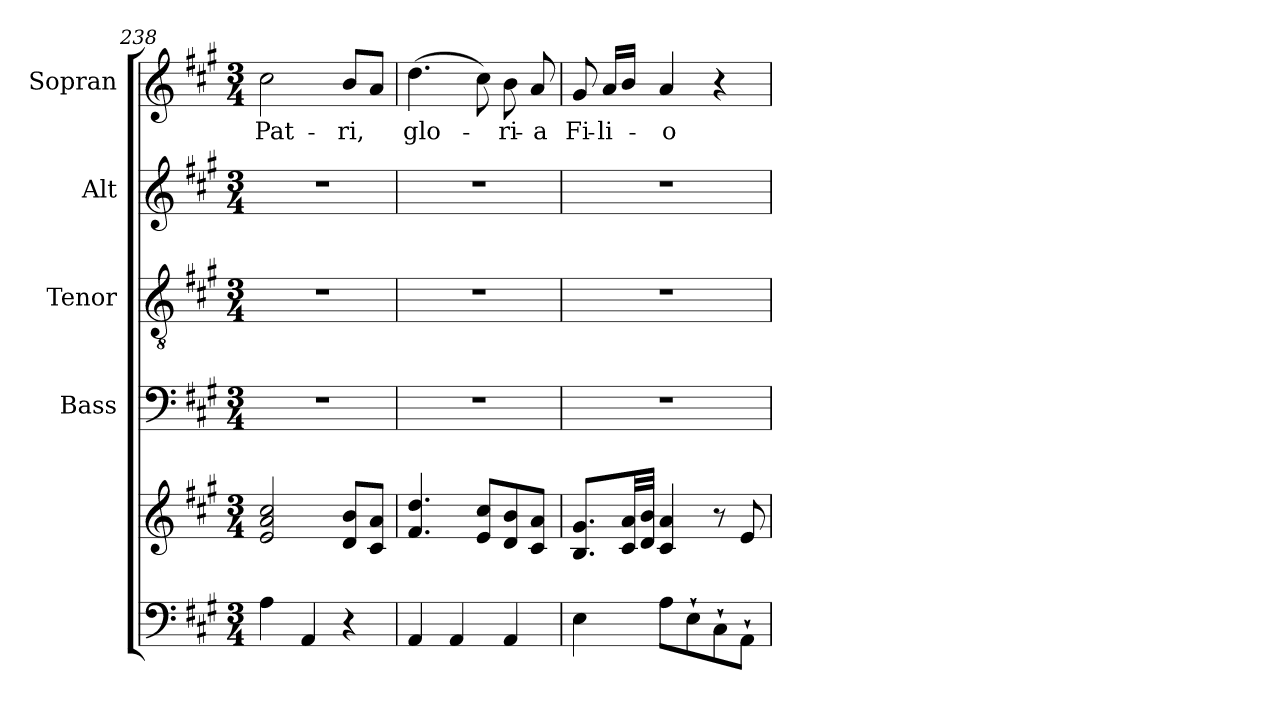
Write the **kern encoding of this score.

**kern	**kern	**kern	**kern	**kern	**kern	**text
*part5	*part5	*part4	*part3	*part2	*part1	*part1
*staff6	*staff5	*staff4	*staff3	*staff2	*staff1	*staff1
*	*	*I"Bass	*I"Tenor	*I"Alt	*I"Sopran	*
*	*	*I'B.	*I'T.	*I'A.	*I'S.	*
*clefF4	*clefG2	*clefF4	*clefGv2	*clefG2	*clefG2	*
*k[f#c#g#]	*k[f#c#g#]	*k[f#c#g#]	*k[f#c#g#]	*k[f#c#g#]	*k[f#c#g#]	*
*A:	*A:	*A:	*A:	*A:	*A:	*
*M3/4	*M3/4	*M3/4	*M3/4	*M3/4	*M3/4	*
=238	=238	=238	=238	=238	=238	=238
!	!	!	!	!	!	!LO:LY:b
4A\	2e/ 2a/ 2cc#/	2.r	2.r	2.r	2cc#\	Pat-
4AA/	.	.	.	.	.	.
!	!	!	!	!	!	!LO:LY:b
4r	8d/ 8b/L	.	.	.	8b/L	-ri,
.	8c#/ 8a/J	.	.	.	8a/J	.
=239	=239	=239	=239	=239	=239	=239
!	!	!	!	!	!	!LO:LY:b
4AA/	4.f#/ 4.dd/	2.r	2.r	2.r	(>4.dd\	glo-
4AA/	.	.	.	.	.	.
.	8e/ 8cc#/L	.	.	.	8cc#\)	.
!	!	!	!	!	!	!LO:LY:b
4AA/	8d/ 8b/	.	.	.	8b\	-ri-
!	!	!	!	!	!	!LO:LY:b
.	8c#/ 8a/J	.	.	.	8a/	-a
=240	=240	=240	=240	=240	=240	=240
!	!	!	!	!	!	!LO:LY:b
4E\	8.B/ 8.g#/L	2.r	2.r	2.r	8g#/	Fi-
!	!	!	!	!	!	!LO:LY:b
.	.	.	.	.	16a/LL	-li-
.	32c#/ 32a/LL	.	.	.	16b/JJ	.
.	32d/ 32b/JJJ	.	.	.	.	.
!	!	!	!	!	!	!LO:LY:b
8A\L	4c#/ 4a/	.	.	.	4a/	-o
8E`>\	.	.	.	.	.	.
8C#`>\	8r	.	.	.	4r	.
8AA`>\J	8e/	.	.	.	.	.
=	=	=	=	=	=	=
*-	*-	*-	*-	*-	*-	*-
